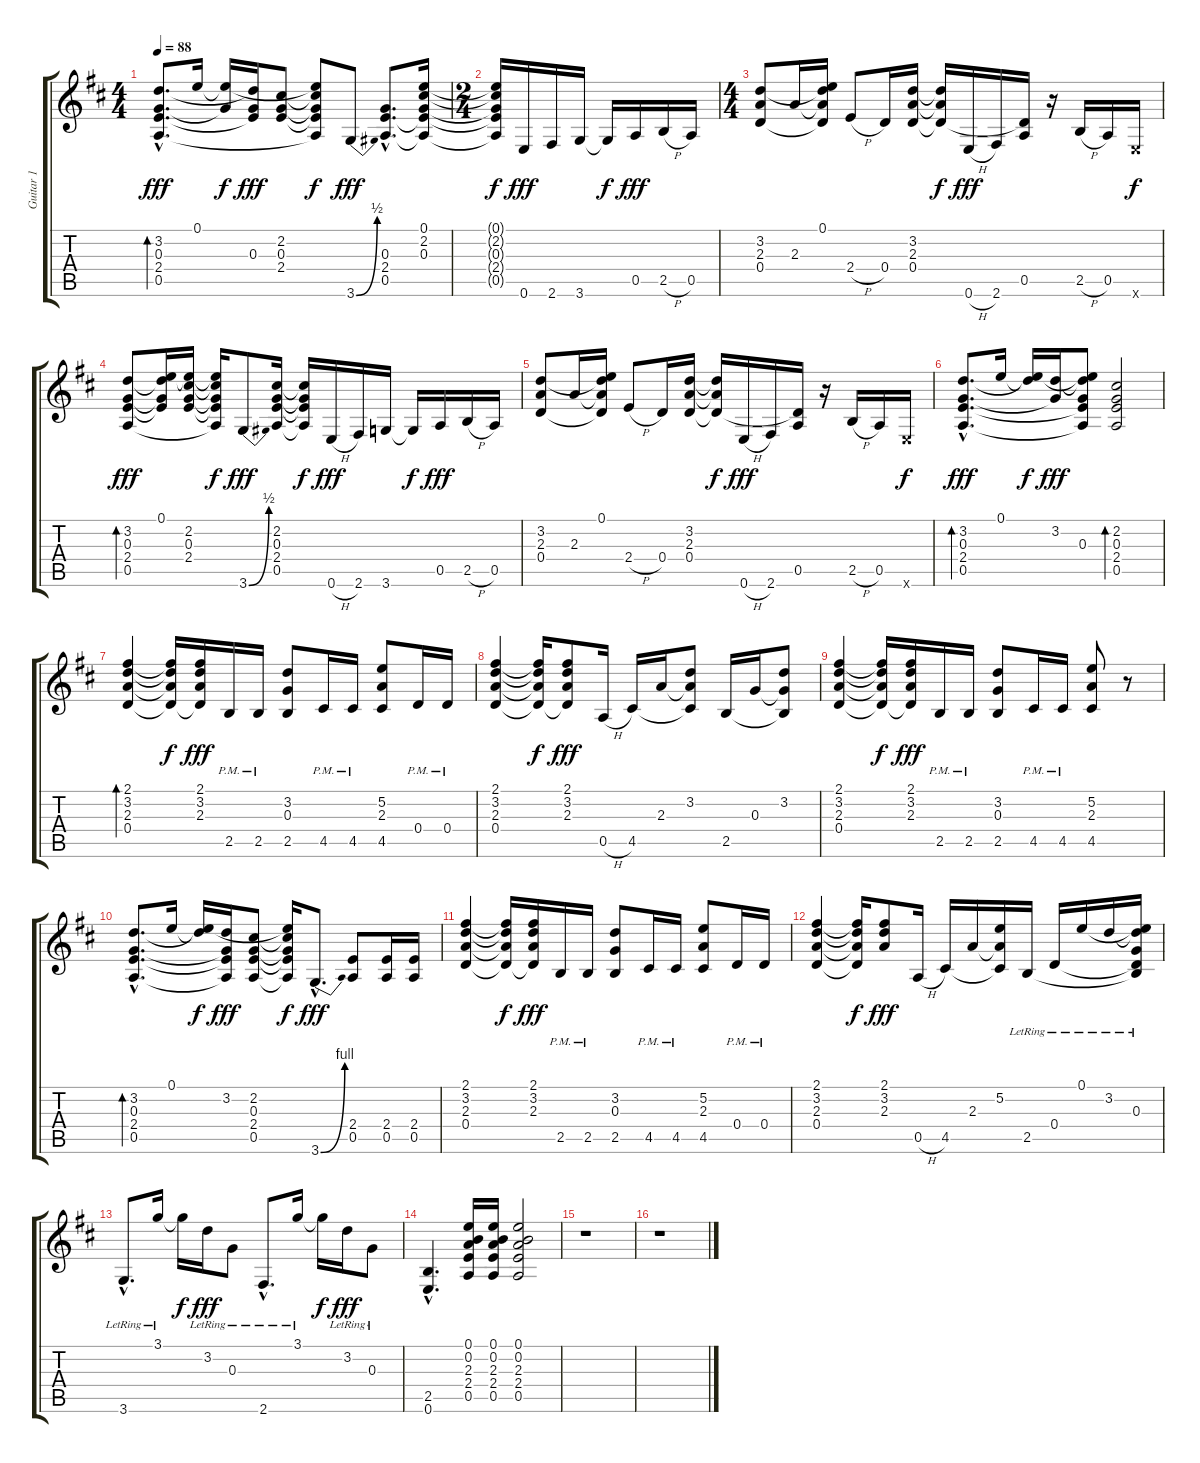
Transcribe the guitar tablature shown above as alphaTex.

\track ("Guitar 1" "Guitar 1") {instrument acousticguitarsteel}
\staff {score tabs}
\tuning (E4 B3 G3 D3 A2 E2) {hide}
\ts (4 4)
\tempo 88
\clef g2
\ks d
(3.2{hac} 0.3{hac} 2.4{hac} 0.5{hac}).8{d bd 240 dy fff} 0.1.16 (0.1{t} 0.3{t}).16{dy f} (3.2{t} 0.3 2.4{t}).16{dy fff} (2.2 0.3 2.4).8 (0.1{t} 2.2{t} 0.3{t} 2.4{t} 0.5{t}).8{dy f} 3.6{be (bend 0 0 60 2)}.8{dy fff} (0.3{hac} 2.4{hac} 0.5{hac}).8{d} (0.1 2.2 0.3 2.4{t} 0.5{t}).16 |
\ts (2 4)
(0.1{t} 2.2{t} 0.3{t} 2.4{t} 0.5{t}).16{dy f} 0.6.16{dy fff} 2.6.16 3.6.16 3.6{t}.16{dy f} 0.5.16{dy fff} 2.5{h}.16 0.5.16 |
\ts (4 4)
(3.2 2.3 0.4).8 2.3.16 (0.1 3.2{t} 2.3{t} 0.4{t}).16 2.4{h}.8 0.4.16 (3.2 2.3 0.4).16 (3.2{t} 2.3{t} 0.4{t}).16{dy f} 0.6{h}.16{dy fff} 2.6.16 (0.4{t} 0.5).16 r.16 2.5{h}.16 0.5.16 0.6{x}.16{dy f} |
(3.2 0.3 2.4 0.5).8{bd 240 dy fff} (0.1 3.2{t} 0.3{t} 2.4{t}).16 (0.1{t} 2.2 0.3 2.4).16 (0.1{t} 2.2{t} 0.3{t} 2.4{t} 0.5{t}).16{dy f} 3.6{be (bend 0 0 60 2)}.8{dy fff} (2.2 0.3 2.4 0.5).16 (2.2{t} 0.3{t} 2.4{t} 0.5{t}).16{dy f} 0.6{h}.16{dy fff} 2.6.16 3.6.16 3.6{t}.16{dy f} 0.5.16{dy fff} 2.5{h}.16 0.5.16 |
(3.2 2.3 0.4).8 2.3.16 (0.1 3.2{t} 2.3{t} 0.4{t}).16 2.4{h}.8 0.4.16 (3.2 2.3 0.4).16 (3.2{t} 2.3{t} 0.4{t}).16{dy f} 0.6{h}.16{dy fff} 2.6.16 (0.4{t} 0.5).16 r.16 2.5{h}.16 0.5.16 0.6{x}.16{dy f} |
(3.2{hac} 0.3{hac} 2.4{hac} 0.5{hac}).8{d bd 240 dy fff} 0.1.16 (0.1{t} 3.2{t}).16{dy f} (3.2 0.3{t}).16{dy fff} (0.1{t} 3.2{t} 0.3 2.4{t} 0.5{t}).8 (2.2 0.3 2.4 0.5).2{bd 240} |
(2.1 3.2 2.3 0.4).4{bd 240 balance 0} (2.1{t} 3.2{t} 2.3{t} 0.4{t}).16{dy f} (2.1 3.2 2.3 0.4{t}).16{dy fff} 2.5{pm}.16 2.5{pm}.16 (3.2 0.3 2.5).8 4.5{pm}.16 4.5{pm}.16 (5.2 2.3 4.5).8 0.4{pm}.16 0.4{pm}.16 |
(2.1 3.2 2.3 0.4).4 (2.1{t} 3.2{t} 2.3{t} 0.4{t}).16{dy f} (2.1 3.2 2.3 0.4{t}).8{dy fff} 0.5{h}.16 4.5.16 2.3.16 (3.2 2.3{t} 4.5{t}).8 2.5.16 0.3.16 (3.2 0.3{t} 2.5{t}).8 |
(2.1 3.2 2.3 0.4).4 (2.1{t} 3.2{t} 2.3{t} 0.4{t}).16{dy f} (2.1 3.2 2.3 0.4{t}).16{dy fff} 2.5{pm}.16 2.5{pm}.16 (3.2 0.3 2.5).8 4.5{pm}.16 4.5{pm}.16 (5.2 2.3 4.5).8 r.8 |
(3.2{hac} 0.3{hac} 2.4{hac} 0.5{hac}).8{d bd 240} 0.1.16 (0.1{t} 3.2{t}).16{dy f} (3.2 0.3{t} 2.4{t} 0.5{t}).16{dy fff} (2.2 0.3 2.4 0.5).8 (0.1{t} 2.2{t} 0.3{t} 2.4{t} 0.5{t}).16{dy f} 3.6{be (bend 0 0 60 4) hac}.8{d dy fff} (2.4 0.5).8 (2.4 0.5).16 (2.4 0.5).16 |
(2.1 3.2 2.3 0.4).4 (2.1{t} 3.2{t} 2.3{t} 0.4{t}).16{dy f} (2.1 3.2 2.3 0.4{t}).16{dy fff} 2.5{pm}.16 2.5{pm}.16 (3.2 0.3 2.5).8 4.5{pm}.16 4.5{pm}.16 (5.2 2.3 4.5).8 0.4{pm}.16 0.4{pm}.16 |
(2.1 3.2 2.3 0.4).4 (2.1{t} 3.2{t} 2.3{t} 0.4{t}).16{dy f} (2.1 3.2 2.3).8{dy fff} 0.5{h}.16 4.5.16 2.3.16 (5.2 2.3{t} 4.5{t}).16 2.5{lr}.16 0.4{lr}.16 0.1{lr}.16 3.2{lr}.16 (0.1{t} 3.2{t} 0.3{lr} 0.4{t} 2.5{t}).16 |
3.6{hac lr}.8{d} 3.1{lr}.16 3.1{t}.16{dy f} 3.2{lr}.16{dy fff} 0.3{lr}.8 2.6{hac lr}.8{d} 3.1{lr}.16 3.1{t}.16{dy f} 3.2{lr}.16{dy fff} 0.3{lr}.8 |
(2.5{hac} 0.6{hac}).4{d} (0.1 0.2 2.3 2.4 0.5).16 (0.1 0.2 2.3 2.4 0.5).16 (0.1 0.2 2.3 2.4 0.5).2 |
r.1 |
r.1
